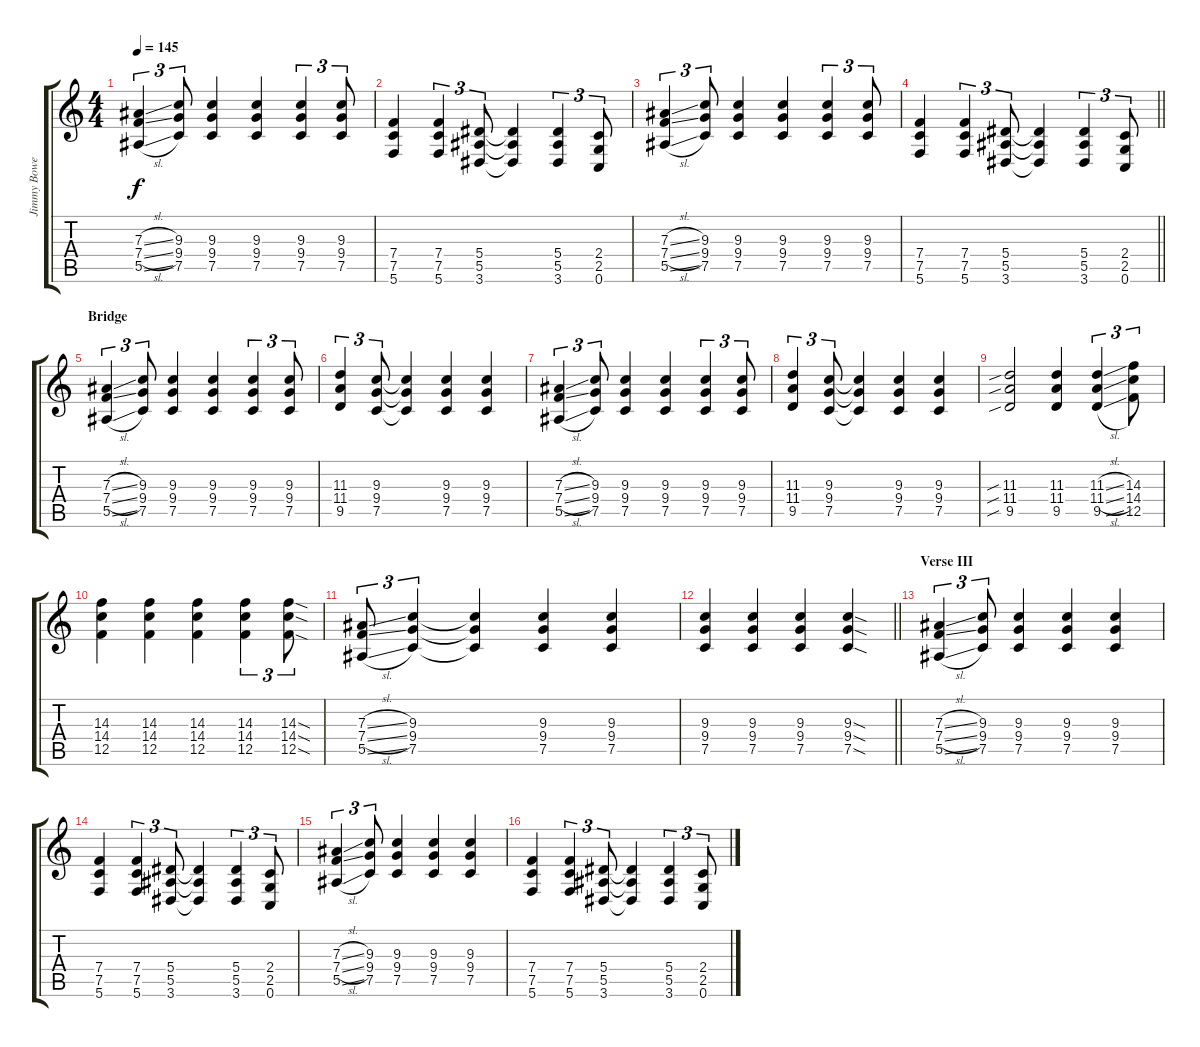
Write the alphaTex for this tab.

\track ("Jimmy Bower" "Jimmy Bowe") {instrument distortionguitar}
\staff {score tabs}
\tuning (C4 G3 Eb3 Bb2 F2 C2) {hide}
\ts (4 4)
\tempo 145
\clef g2
\ks c
(7.3{sl} 7.4{sl} 5.5{sl}).4{tu (3 2) dy f} (9.3 9.4 7.5).8{tu (3 2)} (9.3 9.4 7.5).4 (9.3 9.4 7.5).4 (9.3 9.4 7.5).4{tu (3 2)} (9.3 9.4 7.5).8{tu (3 2)} |
(7.4 7.5 5.6).4 (7.4 7.5 5.6).4{tu (3 2)} (5.4 5.5 3.6).8{tu (3 2)} (5.4{t} 5.5{t} 3.6{t}).4 (5.4 5.5 3.6).4{tu (3 2)} (2.4 2.5 0.6).8{tu (3 2)} |
(7.3{sl} 7.4{sl} 5.5{sl}).4{tu (3 2)} (9.3 9.4 7.5).8{tu (3 2)} (9.3 9.4 7.5).4 (9.3 9.4 7.5).4 (9.3 9.4 7.5).4{tu (3 2)} (9.3 9.4 7.5).8{tu (3 2)} |
\barLineRight lightlight
(7.4 7.5 5.6).4 (7.4 7.5 5.6).4{tu (3 2)} (5.4 5.5 3.6).8{tu (3 2)} (5.4{t} 5.5{t} 3.6{t}).4 (5.4 5.5 3.6).4{tu (3 2)} (2.4 2.5 0.6).8{tu (3 2)} |
\section ("" "Bridge")
(7.3{sl} 7.4{sl} 5.5{sl}).4{tu (3 2)} (9.3 9.4 7.5).8{tu (3 2)} (9.3 9.4 7.5).4 (9.3 9.4 7.5).4 (9.3 9.4 7.5).4{tu (3 2)} (9.3 9.4 7.5).8{tu (3 2)} |
(11.3 11.4 9.5).4{tu (3 2)} (9.3 9.4 7.5).8{tu (3 2)} (9.3{t} 9.4{t} 7.5{t}).4 (9.3 9.4 7.5).4 (9.3 9.4 7.5).4 |
(7.3{sl} 7.4{sl} 5.5{sl}).4{tu (3 2)} (9.3 9.4 7.5).8{tu (3 2)} (9.3 9.4 7.5).4 (9.3 9.4 7.5).4 (9.3 9.4 7.5).4{tu (3 2)} (9.3 9.4 7.5).8{tu (3 2)} |
(11.3 11.4 9.5).4{tu (3 2)} (9.3 9.4 7.5).8{tu (3 2)} (9.3{t} 9.4{t} 7.5{t}).4 (9.3 9.4 7.5).4 (9.3 9.4 7.5).4 |
(11.3{sib} 11.4{sib} 9.5{sib}).2 (11.3 11.4 9.5).4 (11.3{sl} 11.4{sl} 9.5{sl}).4{tu (3 2)} (14.3 14.4 12.5).8{tu (3 2)} |
(14.3 14.4 12.5).4 (14.3 14.4 12.5).4 (14.3 14.4 12.5).4 (14.3 14.4 12.5).4{tu (3 2)} (14.3{sod} 14.4{sod} 12.5{sod}).8{tu (3 2)} |
(7.3{sl} 7.4{sl} 5.5{sl}).8{tu (3 2)} (9.3 9.4 7.5).4{tu (3 2)} (9.3{t} 9.4{t} 7.5{t}).4 (9.3 9.4 7.5).4 (9.3 9.4 7.5).4 |
\barLineRight lightlight
(9.3 9.4 7.5).4 (9.3 9.4 7.5).4 (9.3 9.4 7.5).4 (9.3{sod} 9.4{sod} 7.5{sod}).4 |
\section ("" "Verse III")
(7.3{sl} 7.4{sl} 5.5{sl}).4{tu (3 2)} (9.3 9.4 7.5).8{tu (3 2)} (9.3 9.4 7.5).4 (9.3 9.4 7.5).4 (9.3 9.4 7.5).4 |
(7.4 7.5 5.6).4 (7.4 7.5 5.6).4{tu (3 2)} (5.4 5.5 3.6).8{tu (3 2)} (5.4{t} 5.5{t} 3.6{t}).4 (5.4 5.5 3.6).4{tu (3 2)} (2.4 2.5 0.6).8{tu (3 2)} |
(7.3{sl} 7.4{sl} 5.5{sl}).4{tu (3 2)} (9.3 9.4 7.5).8{tu (3 2)} (9.3 9.4 7.5).4 (9.3 9.4 7.5).4 (9.3 9.4 7.5).4 |
(7.4 7.5 5.6).4 (7.4 7.5 5.6).4{tu (3 2)} (5.4 5.5 3.6).8{tu (3 2)} (5.4{t} 5.5{t} 3.6{t}).4 (5.4 5.5 3.6).4{tu (3 2)} (2.4 2.5 0.6).8{tu (3 2)}
